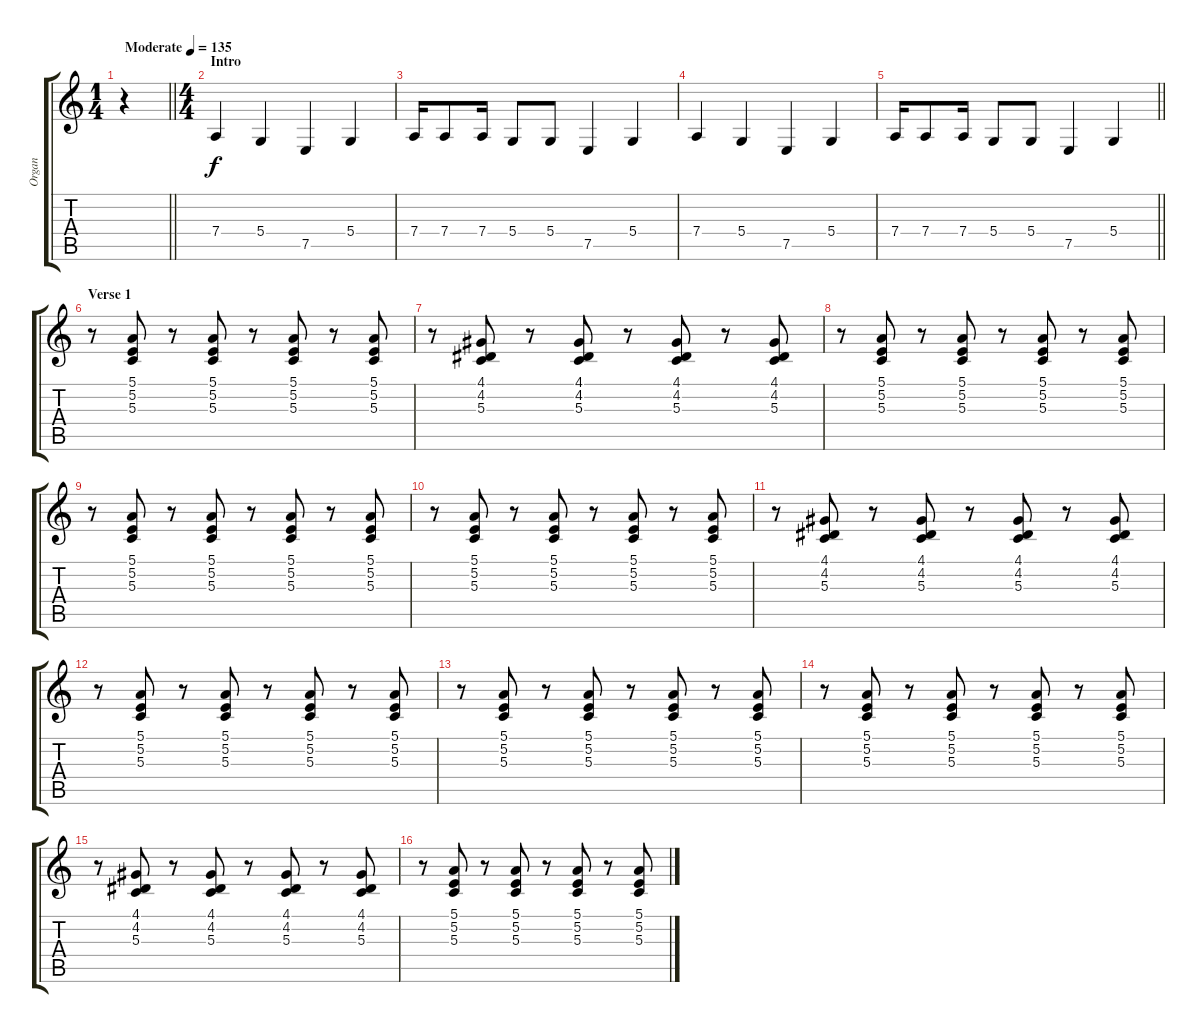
\track ("Organ" "Organ") {instrument drawbarorgan}
\staff {score tabs}
\tuning (E4 B3 G3 D3 A2 E2) {hide}
\ts (1 4)
\tempo (135 "Moderate")
\clef g2
\barLineRight lightlight
\ks c
r.4{dy f instrument drawbarorgan} |
\ts (4 4)
\section ("" "Intro")
7.4.4 5.4.4 7.5.4 5.4.4 |
7.4.16 7.4.8 7.4.16 5.4.8 5.4.8 7.5.4 5.4.4 |
7.4.4 5.4.4 7.5.4 5.4.4 |
\barLineRight lightlight
7.4.16 7.4.8 7.4.16 5.4.8 5.4.8 7.5.4 5.4.4 |
\section ("" "Verse 1")
r.8 (5.1 5.2 5.3).8 r.8 (5.1 5.2 5.3).8 r.8 (5.1 5.2 5.3).8 r.8 (5.1 5.2 5.3).8 |
r.8 (4.1 4.2 5.3).8 r.8 (4.1 4.2 5.3).8 r.8 (4.1 4.2 5.3).8 r.8 (4.1 4.2 5.3).8 |
r.8 (5.1 5.2 5.3).8 r.8 (5.1 5.2 5.3).8 r.8 (5.1 5.2 5.3).8 r.8 (5.1 5.2 5.3).8 |
r.8 (5.1 5.2 5.3).8 r.8 (5.1 5.2 5.3).8 r.8 (5.1 5.2 5.3).8 r.8 (5.1 5.2 5.3).8 |
r.8 (5.1 5.2 5.3).8 r.8 (5.1 5.2 5.3).8 r.8 (5.1 5.2 5.3).8 r.8 (5.1 5.2 5.3).8 |
r.8 (4.1 4.2 5.3).8 r.8 (4.1 4.2 5.3).8 r.8 (4.1 4.2 5.3).8 r.8 (4.1 4.2 5.3).8 |
r.8 (5.1 5.2 5.3).8 r.8 (5.1 5.2 5.3).8 r.8 (5.1 5.2 5.3).8 r.8 (5.1 5.2 5.3).8 |
r.8 (5.1 5.2 5.3).8 r.8 (5.1 5.2 5.3).8 r.8 (5.1 5.2 5.3).8 r.8 (5.1 5.2 5.3).8 |
r.8 (5.1 5.2 5.3).8 r.8 (5.1 5.2 5.3).8 r.8 (5.1 5.2 5.3).8 r.8 (5.1 5.2 5.3).8 |
r.8 (4.1 4.2 5.3).8 r.8 (4.1 4.2 5.3).8 r.8 (4.1 4.2 5.3).8 r.8 (4.1 4.2 5.3).8 |
r.8 (5.1 5.2 5.3).8 r.8 (5.1 5.2 5.3).8 r.8 (5.1 5.2 5.3).8 r.8 (5.1 5.2 5.3).8
